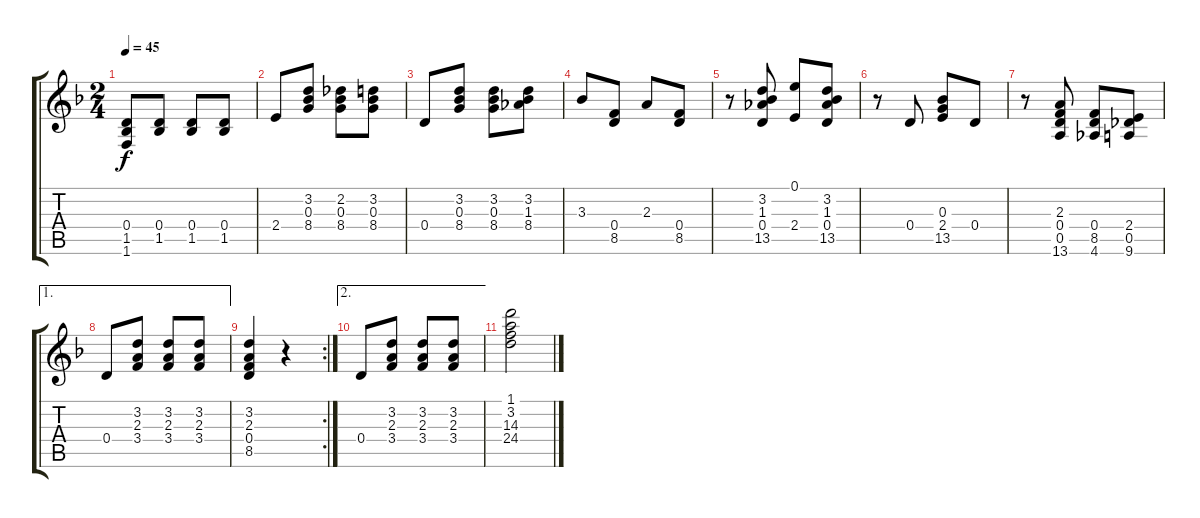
\track "" {instrument acousticguitarsteel}
\staff {score tabs}
\tuning (E4 B3 G3 D3 A2 E2) {hide}
\ts (2 4)
\tempo 45
\clef g2
\ks f
(0.4 1.5 1.6).8{dy f} (0.4 1.5).8 (0.4 1.5).8 (0.4 1.5).8 |
2.4.8 (3.2 0.3 8.4).8 (2.2 0.3 8.4).8 (3.2 0.3 8.4).8 |
0.4.8 (3.2 0.3 8.4).8 (3.2 0.3 8.4).8 (3.2 1.3 8.4).8 |
3.3.8 (0.4 8.5).8 2.3.8 (0.4 8.5).8 |
r.8 (3.2 1.3 0.4 13.5).8 (0.1 2.4).8 (3.2 1.3 0.4 13.5).8 |
r.8 0.4.8 (0.3 2.4 13.5).8 0.4.8 |
r.8 (2.3 0.4 0.5 13.6).8 (0.4 8.5 4.6).8 (2.4 0.5 9.6).8 |
\ae 1
0.4.8 (3.2 2.3 3.4).8 (3.2 2.3 3.4).8 (3.2 2.3 3.4).8 |
\rc 2
(3.2 2.3 0.4 8.5).4 r.4 |
\ae 2
0.4.8 (3.2 2.3 3.4).8 (3.2 2.3 3.4).8 (3.2 2.3 3.4).8 |
(1.1 3.2 14.3 24.4).2
